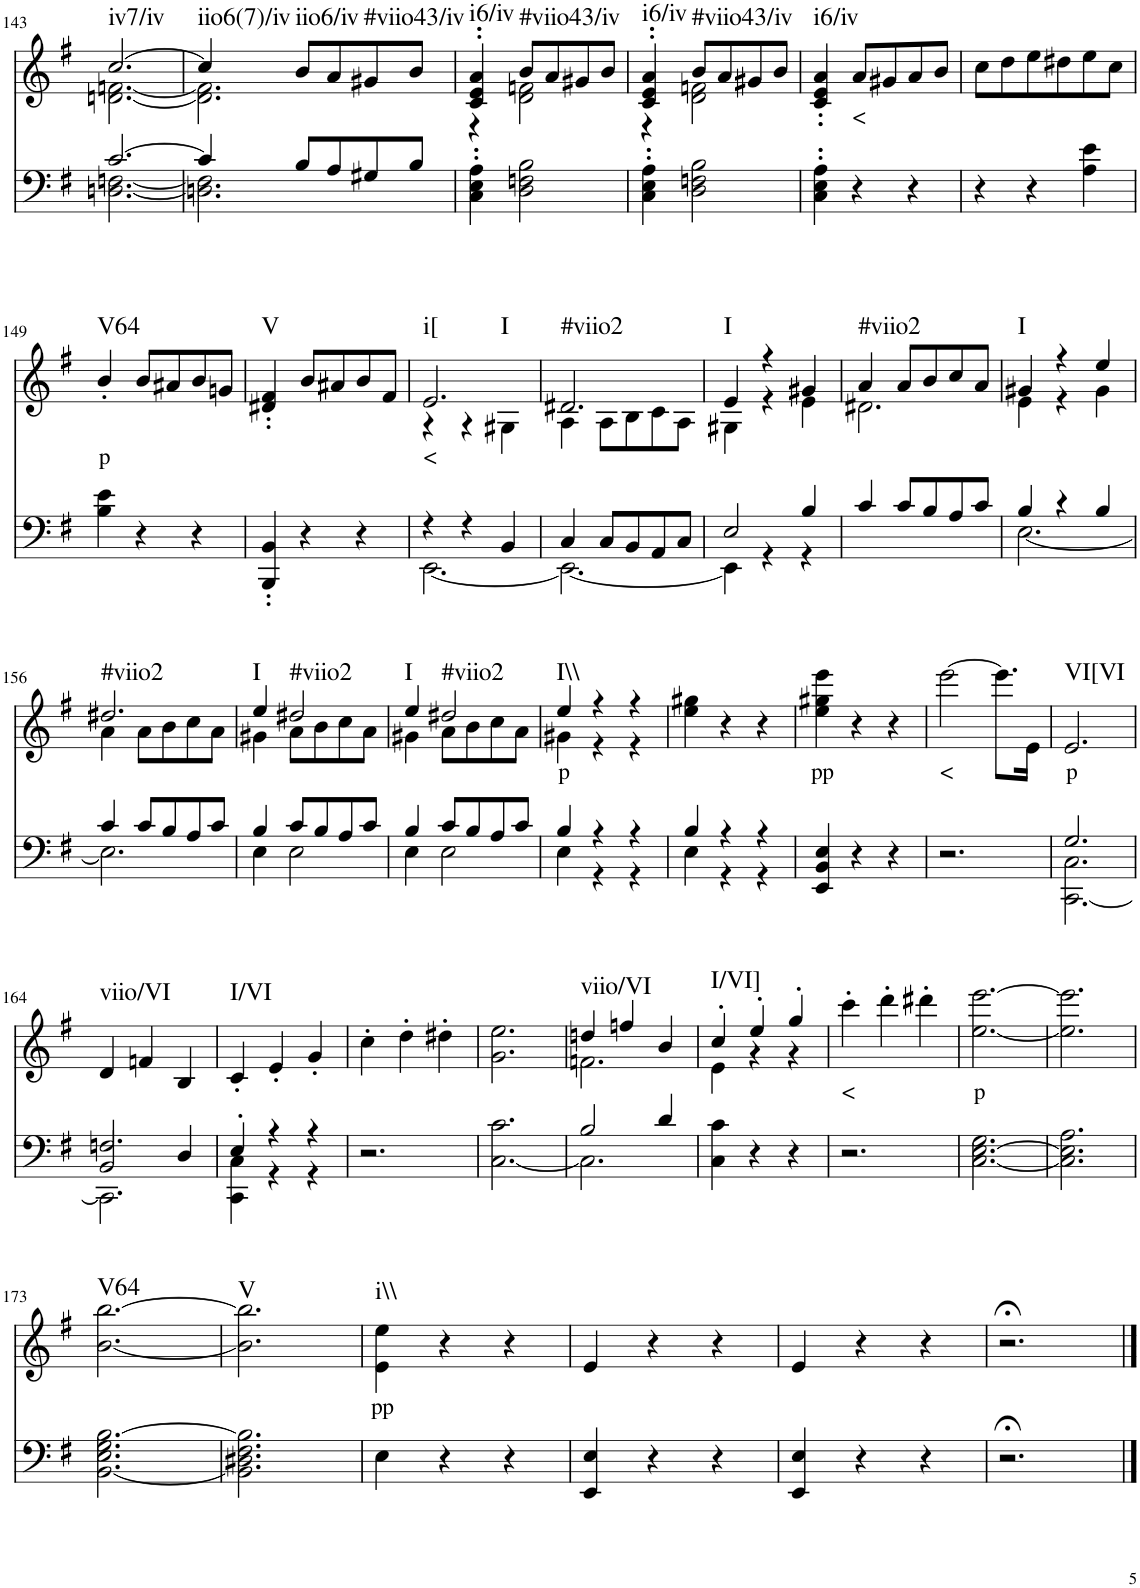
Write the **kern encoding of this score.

**kern	**kern	**text	**harte
*part2	*part1	*part1	*part1
*staff2	*staff1	*staff1	*
*I"piano	*I"piano	*	*
*I'Pno	*I'Pno	*	*
!!LO:PB:g=z
*clefF4	*clefG2	*	*
*k[f#]	*k[f#]	*	*
*M3/4	*M3/4	*	*
=143	=143	=143	=143
*^	*^	*	*
!	!	!	!	!	!LO:H:kt=iv7/iv
[2.c/	[2.Dn\ [2.Fn\	[2.cc/	[2.dn\ [2.fn\	.	N
=144	=144	=144	=144	=144	=144
!	!	!	!	!	!LO:H:kt=iio6(7)/iv
4c/]	2.Dn\] 2.F\]	4cc/]	2.d\] 2.f\]	.	N
!	!	!	!	!	!LO:H:kt=iio6/iv
8B/L	.	8b/L	.	.	N
8A/	.	8a/	.	.	.
!	!	!	!	!	!LO:H:kt=#viio43/iv
8G#X/	.	8g#X/	.	.	N
8B/J	.	8b/J	.	.	.
*v	*v	*	*	*	*
=145	=145	=145	=145	=145
!	!	!	!	!LO:H:kt=i6/iv
4C\' 4E\' 4A\'	4c/' 4e/' 4a/'	4r	.	N
!	!	!	!	!LO:H:kt=#viio43/iv
2D\ 2Fn\ 2B\	8b/L	2d\ 2fn\	.	N
.	8a/	.	.	.
.	8g#X/	.	.	.
.	8b/J	.	.	.
=146	=146	=146	=146	=146
!	!	!	!	!LO:H:kt=i6/iv
4C\' 4E\' 4A\'	4c/' 4e/' 4a/'	4r	.	N
!	!	!	!	!LO:H:kt=#viio43/iv
2D\ 2Fn\ 2B\	8b/L	2d\ 2fn\	.	N
.	8a/	.	.	.
.	8g#X/	.	.	.
.	8b/J	.	.	.
*	*v	*v	*	*
=147	=147	=147	=147
!	!	!	!LO:H:kt=i6/iv
4C\' 4E\' 4A\'	4c/' 4e/' 4a/'	.	N
!	!	!LO:LY:b	!
4r	8a/L	<	.
.	8g#X/	.	.
4r	8a/	.	.
.	8b/J	.	.
=148	=148	=148	=148
4r	8cc\L	.	.
.	8dd\	.	.
4r	8ee\	.	.
.	8dd#X\	.	.
4A\ 4e\	8ee\	.	.
.	8cc\J	.	.
!!LO:LB:g=z
=149	=149	=149	=149
!	!	!LO:LY:b	!LO:H:kt=V64
4B\ 4e\	4b'/	p	N
4r	8b/L	.	.
.	8a#X/	.	.
4r	8b/	.	.
.	8gn/J	.	.
=150	=150	=150	=150
!	!	!	!LO:H:kt=V
4BBB/' 4BB/'	4d#X/' 4f#/'	.	N
4r	8b/L	.	.
.	8a#X/	.	.
4r	8b/	.	.
.	8f#/J	.	.
=151	=151	=151	=151
*^	*^	*	*
!	!	!	!	!LO:LY:b	!LO:H:n=1:kt=i[
!	!	!	!	!	!LO:H:n=2:kt=I
4r	[2.EE\	2.e/	4r	<	N N
4r	.	.	4r	.	.
4BB/	.	.	4G#X\	.	.
=152	=152	=152	=152	=152	=152
!	!	!	!	!	!LO:H:kt=#viio2
4C/	2.EE\_	2.d#X/	4A\	.	N
8C/L	.	.	8A\L	.	.
8BB/	.	.	8B\	.	.
8AA/	.	.	8c\	.	.
8C/J	.	.	8A\J	.	.
=153	=153	=153	=153	=153	=153
!	!	!	!	!	!LO:H:kt=I
2E/	4EE\]	4e/	4G#X\	.	N
.	4r	4r	4r	.	.
4B/	4r	4g#X/	4e\	.	.
=154	=154	=154	=154	=154	=154
!	!	!	!	!	!LO:H:kt=#viio2
*v	*v	*	*	*	*
4c/	4a/	2.d#X\	.	N
8c/L	8a/L	.	.	.
8B/	8b/	.	.	.
8A/	8cc/	.	.	.
8c/J	8a/J	.	.	.
=155	=155	=155	=155	=155
*^	*	*	*	*
!	!	!	!	!	!LO:H:kt=I
4B/	[2.E\	4g#X/	4e\	.	N
4r	.	4r	4r	.	.
4B/	.	4ee/	4g#\	.	.
!!LO:LB:g=z	!!
=156	=156	=156	=156	=156	=156
!	!	!	!	!	!LO:H:kt=#viio2
4c/	2.E\]	2.dd#X/	4a\	.	N
8c/L	.	.	8a\L	.	.
8B/	.	.	8b\	.	.
8A/	.	.	8cc\	.	.
8c/J	.	.	8a\J	.	.
=157	=157	=157	=157	=157	=157
!	!	!	!	!	!LO:H:kt=I
4B/	4E\	4ee/	4g#X\	.	N
!	!	!	!	!	!LO:H:kt=#viio2
8c/L	2E\	2dd#X/	8a\L	.	N
8B/	.	.	8b\	.	.
8A/	.	.	8cc\	.	.
8c/J	.	.	8a\J	.	.
=158	=158	=158	=158	=158	=158
!	!	!	!	!	!LO:H:kt=I
4B/	4E\	4ee/	4g#X\	.	N
!	!	!	!	!	!LO:H:kt=#viio2
8c/L	2E\	2dd#X/	8a\L	.	N
8B/	.	.	8b\	.	.
8A/	.	.	8cc\	.	.
8c/J	.	.	8a\J	.	.
=159	=159	=159	=159	=159	=159
!	!	!	!	!LO:LY:b	!LO:H:kt=I\\
4B/	4E\	4ee/	4g#X\	p	N
4r	4r	4r	4r	.	.
4r	4r	4r	4r	.	.
*	*	*v	*v	*	*
=160	=160	=160	=160	=160
4B/	4E\	4ee\ 4gg#X\	.	.
4r	4r	4r	.	.
4r	4r	4r	.	.
=161	=161	=161	=161	=161
!	!	!	!LO:LY:b	!
*v	*v	*	*	*
4EE/ 4BB/ 4E/	4ee\ 4gg#X\ 4eee\	pp	.
4r	4r	.	.
4r	4r	.	.
=162	=162	=162	=162
!	!	!LO:LY:b	!
2.r	[2eee\	<	.
.	8.eee\L]	.	.
.	16e\Jk	.	.
=163	=163	=163	=163
*^	*	*	*
!	!	!	!LO:LY:b	!LO:H:kt=VI[VI
2.G/	[2.CC\ 2.C\	2.e/	p	N
!!LO:LB:g=z
=164	=164	=164	=164	=164
*	*^	*	*	*
!	!	!	!	!	!LO:H:kt=viio/VI
2.Fn/	2BB/	2.CC\]	4d/	.	N
.	.	.	4fn/	.	.
.	4D/	.	4B/	.	.
*	*v	*v	*	*	*
=165	=165	=165	=165	=165
!	!	!	!	!LO:H:kt=I/VI
4E'/	4CC\ 4C\	4c'/	.	N
4r	4r	4e'/	.	.
4r	4r	4g'/	.	.
*v	*v	*	*	*
=166	=166	=166	=166
2.r	4cc'\	.	.
.	4dd'\	.	.
.	4dd#X'\	.	.
=167	=167	=167	=167
[2.C\ 2.c\	2.g\ 2.ee\	.	.
=168	=168	=168	=168
*^	*^	*	*
!	!	!	!	!	!LO:H:kt=viio/VI
2B/	2.C\]	4ddn/	2.fn\	.	N
.	.	4ffn/	.	.	.
4d/	.	4b/	.	.	.
*v	*v	*	*	*	*
=169	=169	=169	=169	=169
!	!	!	!	!LO:H:kt=I/VI]
4C\ 4c\	4cc'/	4e\	.	N
4r	4ee'/	4r	.	.
4r	4gg'/	4r	.	.
=170	=170	=170	=170	=170
!	!	!	!LO:LY:b	!
*	*v	*v	*	*
2.r	4ccc'\	<	.
.	4ddd'\	.	.
.	4ddd#X'\	.	.
=171	=171	=171	=171
!	!	!LO:LY:b	!
[2.C\ [2.E\ 2.G\	[2.ee\ [2.eee\	p	.
=172	=172	=172	=172
2.C\] 2.E\] 2.A\	2.ee\] 2.eee\]	.	.
!!LO:LB:g=z
=173	=173	=173	=173
!	!	!	!LO:H:kt=V64
[2.BB\ 2.E\ 2.G\ [2.B\	[2.b\ [2.bb\	.	N
=174	=174	=174	=174
!	!	!	!LO:H:kt=V
2.BB\] 2.D#X\ 2.F#\ 2.B\]	2.b\] 2.bb\]	.	N
=175	=175	=175	=175
!	!	!LO:LY:b	!LO:H:kt=i\\
4E\	4e\ 4ee\	pp	N
4r	4r	.	.
4r	4r	.	.
=176	=176	=176	=176
4EE/ 4E/	4e/	.	.
4r	4r	.	.
4r	4r	.	.
=177	=177	=177	=177
4EE/ 4E/	4e/	.	.
4r	4r	.	.
4r	4r	.	.
=178	=178	=178	=178
2.r;<	2.r;<	.	.
==	==	==	==
*-	*-	*-	*-
